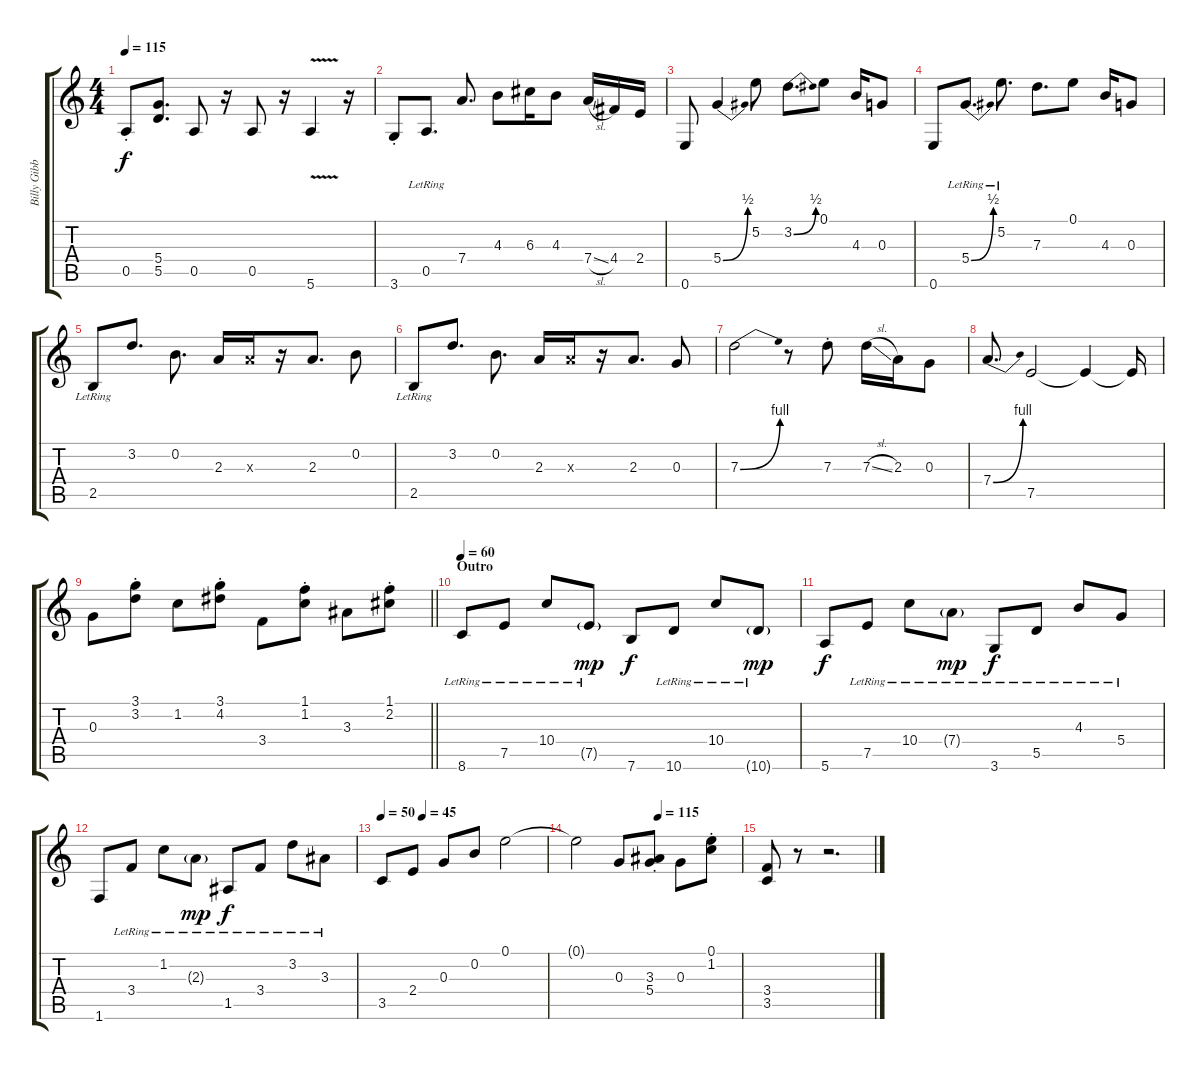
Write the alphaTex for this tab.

\track ("Billy Gibbons" "Billy Gibb") {instrument electricguitarclean}
\staff {score tabs}
\tuning (E4 B3 G3 D3 A2 E2) {hide}
\ts (4 4)
\tempo 115
\clef g2
\ks c
0.5{st}.8{dy f} (5.4 5.5).8{d} 0.5.8 r.16 0.5.8 r.16 5.6{v}.4 r.16 |
3.6{st}.8 0.5{lr}.8{d} 7.4.8{d} 4.3.8 6.3.16 4.3.8 7.4{sl}.16 4.4.16 2.4.16 |
0.6.8 5.4{be (bend 0 0 60 2)}.4 5.2.8 3.2{be (bend 0 0 60 2)}.8{d} 0.1.8 4.3.16 0.3.8 |
0.6.8 5.4{be (bend 0 0 60 2) lr}.8{d} 5.2{lr}.8{d} 7.3.8{d} 0.1.8 4.3.16 0.3.8 |
2.5{lr}.8 3.2.8{d} 0.2.8{d} 2.3.16 2.3{x}.16 r.16 2.3.8{d} 0.2.8 |
2.5{lr}.8 3.2.8{d} 0.2.8{d} 2.3.16 2.3{x}.16 r.16 2.3.8{d} 0.3.8 |
7.3{be (bend 0 0 60 4)}.2 r.8 7.3{st}.8 7.3{sl}.16 2.3.16 0.3.8 |
7.4{be (bend 0 0 60 4)}.8{d} 7.5.2 7.5{t}.4 7.5{t}.16 |
\barLineRight lightlight
0.3.8{instrument electricguitarclean} (3.1{st} 3.2{st}).8 1.2.8 (3.1{st} 4.2{st}).8 3.4.8 (1.1{st} 1.2{st}).8 3.3.8 (1.1{st} 2.2{st}).8 |
\section ("" "Outro")
\tempo 60
8.6{lr}.8 7.5{lr}.8 10.4{lr}.8 7.5{g lr}.8{dy mp} 7.6.8{dy f} 10.6{lr}.8 10.4{lr}.8 10.6{g lr}.8{dy mp} |
5.6.8{dy f} 7.5{lr}.8 10.4{lr}.8 7.4{g lr}.8{dy mp} 3.6{lr}.8{dy f} 5.5{lr}.8 4.3{lr}.8 5.4{lr}.8 |
1.6.8 3.4{lr}.8 1.2{lr}.8 2.3{g lr}.8{dy mp} 1.5{lr}.8{dy f} 3.4{lr}.8 3.2{lr}.8 3.3{lr}.8 |
\tempo 50
\tempo (45 0.25)
3.5.8 2.4.8 0.3.8 0.2.8 0.1.2 |
\tempo (115 0.5)
0.1{t}.2 0.3.8 (3.3{st} 5.4{st}).8 0.3.8 (0.1{st} 1.2{st}).8 |
(3.4 3.5).8 r.8 r.2{d}
